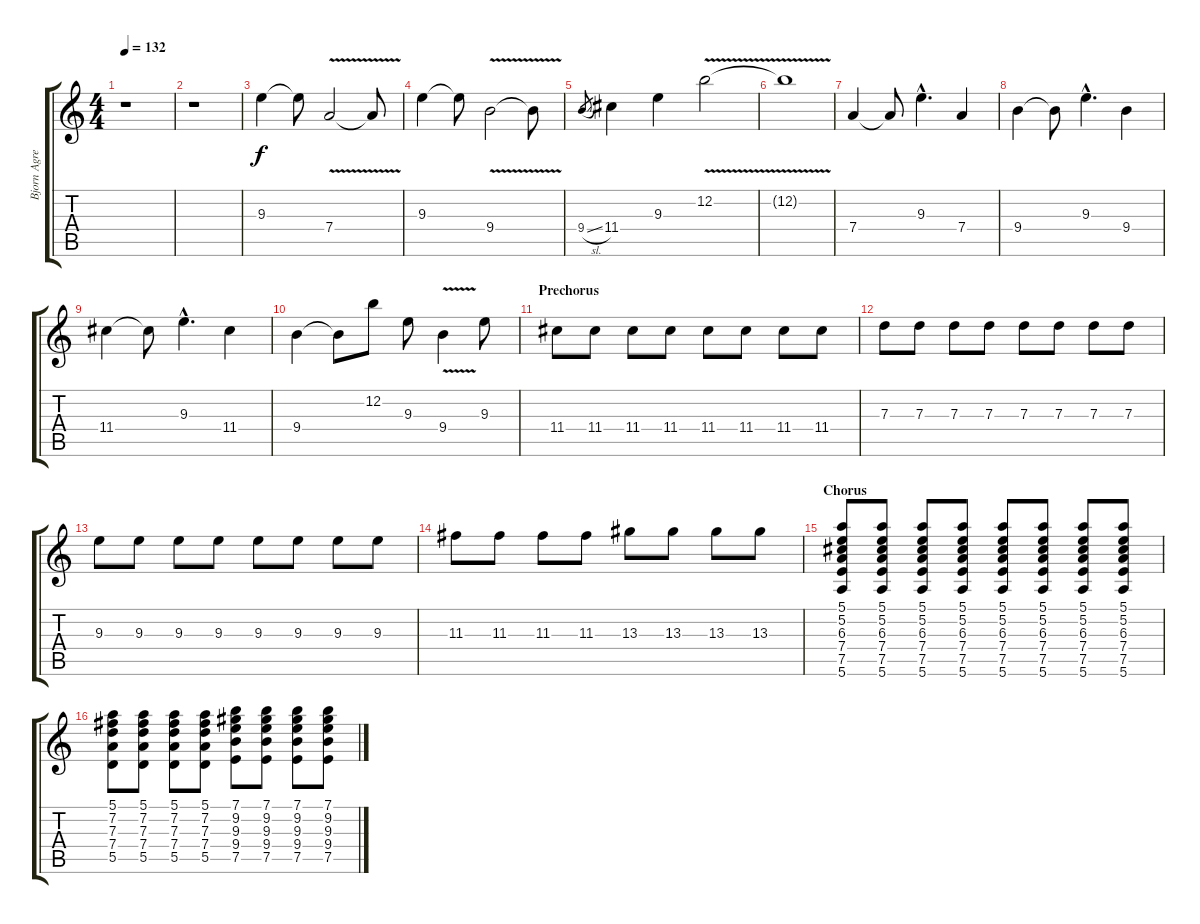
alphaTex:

\track ("Bjorn Agren" "Bjorn Agre") {instrument electricguitarclean}
\staff {score tabs}
\tuning (E4 B3 G3 D3 A2 E2) {hide}
\ts (4 4)
\tempo 132
\clef g2
\ks c
r.1{dy f} |
r.1 |
9.3.4 9.3{t}.8 7.4{v}.2 7.4{t}.8 |
9.3.4 9.3{t}.8 9.4{v}.2 9.4{t}.8 |
9.4{sl}.8{gr} 11.4.4 9.3.4 12.2{v}.2 |
12.2{t}.1 |
7.4.4 7.4{t}.8 9.3{hac}.4{d} 7.4.4 |
9.4.4 9.4{t}.8 9.3{hac}.4{d} 9.4.4 |
11.4.4 11.4{t}.8 9.3{hac}.4{d} 11.4.4 |
9.4.4 9.4{t}.8 12.2.8 9.3.8 9.4{v}.4 9.3.8 |
\section ("" "Prechorus")
11.4.8 11.4.8 11.4.8 11.4.8 11.4.8 11.4.8 11.4.8 11.4.8 |
7.3.8 7.3.8 7.3.8 7.3.8 7.3.8 7.3.8 7.3.8 7.3.8 |
9.3.8 9.3.8 9.3.8 9.3.8 9.3.8 9.3.8 9.3.8 9.3.8 |
11.3.8 11.3.8 11.3.8 11.3.8 13.3.8 13.3.8 13.3.8 13.3.8 |
\section ("" "Chorus")
(5.1 5.2 6.3 7.4 7.5 5.6).8 (5.1 5.2 6.3 7.4 7.5 5.6).8 (5.1 5.2 6.3 7.4 7.5 5.6).8 (5.1 5.2 6.3 7.4 7.5 5.6).8 (5.1 5.2 6.3 7.4 7.5 5.6).8 (5.1 5.2 6.3 7.4 7.5 5.6).8 (5.1 5.2 6.3 7.4 7.5 5.6).8 (5.1 5.2 6.3 7.4 7.5 5.6).8 |
(5.1 7.2 7.3 7.4 5.5).8 (5.1 7.2 7.3 7.4 5.5).8 (5.1 7.2 7.3 7.4 5.5).8 (5.1 7.2 7.3 7.4 5.5).8 (7.1 9.2 9.3 9.4 7.5).8 (7.1 9.2 9.3 9.4 7.5).8 (7.1 9.2 9.3 9.4 7.5).8 (7.1 9.2 9.3 9.4 7.5).8
